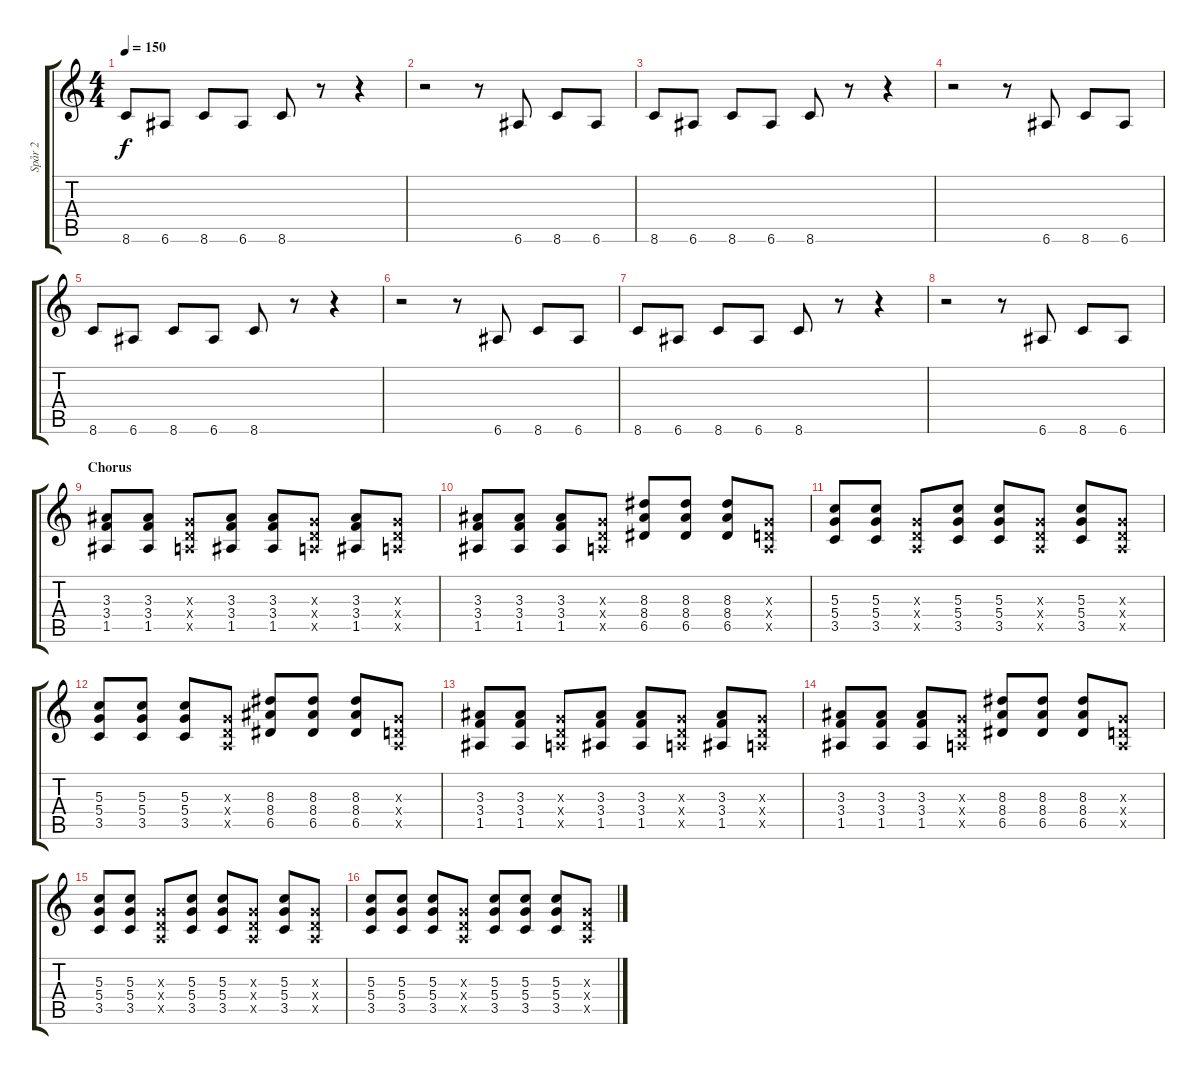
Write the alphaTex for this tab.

\track ("Spår 2" "Spår 2") {instrument distortionguitar}
\staff {score tabs}
\tuning (E4 B3 G3 D3 A2 E2) {hide}
\ts (4 4)
\tempo 150
\clef g2
\ks c
8.6.8{dy f} 6.6.8 8.6.8 6.6.8 8.6.8 r.8 r.4 |
r.2 r.8 6.6.8 8.6.8 6.6.8 |
8.6.8 6.6.8 8.6.8 6.6.8 8.6.8 r.8 r.4 |
r.2 r.8 6.6.8 8.6.8 6.6.8 |
8.6.8 6.6.8 8.6.8 6.6.8 8.6.8 r.8 r.4 |
r.2 r.8 6.6.8 8.6.8 6.6.8 |
8.6.8 6.6.8 8.6.8 6.6.8 8.6.8 r.8 r.4 |
r.2 r.8 6.6.8 8.6.8 6.6.8 |
\section ("" "Chorus")
(3.3 3.4 1.5).8 (3.3 3.4 1.5).8 (0.3{x} 0.4{x} 0.5{x}).8 (3.3 3.4 1.5).8 (3.3 3.4 1.5).8 (0.3{x} 0.4{x} 0.5{x}).8 (3.3 3.4 1.5).8 (0.3{x} 0.4{x} 0.5{x}).8 |
(3.3 3.4 1.5).8 (3.3 3.4 1.5).8 (3.3 3.4 1.5).8 (0.3{x} 0.4{x} 0.5{x}).8 (8.3 8.4 6.5).8 (8.3 8.4 6.5).8 (8.3 8.4 6.5).8 (0.3{x} 0.4{x} 0.5{x}).8 |
(5.3 5.4 3.5).8 (5.3 5.4 3.5).8 (0.3{x} 0.4{x} 0.5{x}).8 (5.3 5.4 3.5).8 (5.3 5.4 3.5).8 (0.3{x} 0.4{x} 0.5{x}).8 (5.3 5.4 3.5).8 (0.3{x} 0.4{x} 0.5{x}).8 |
(5.3 5.4 3.5).8 (5.3 5.4 3.5).8 (5.3 5.4 3.5).8 (0.3{x} 0.4{x} 0.5{x}).8 (8.3 8.4 6.5).8 (8.3 8.4 6.5).8 (8.3 8.4 6.5).8 (0.3{x} 0.4{x} 0.5{x}).8 |
(3.3 3.4 1.5).8 (3.3 3.4 1.5).8 (0.3{x} 0.4{x} 0.5{x}).8 (3.3 3.4 1.5).8 (3.3 3.4 1.5).8 (0.3{x} 0.4{x} 0.5{x}).8 (3.3 3.4 1.5).8 (0.3{x} 0.4{x} 0.5{x}).8 |
(3.3 3.4 1.5).8 (3.3 3.4 1.5).8 (3.3 3.4 1.5).8 (0.3{x} 0.4{x} 0.5{x}).8 (8.3 8.4 6.5).8 (8.3 8.4 6.5).8 (8.3 8.4 6.5).8 (0.3{x} 0.4{x} 0.5{x}).8 |
(5.3 5.4 3.5).8 (5.3 5.4 3.5).8 (0.3{x} 0.4{x} 0.5{x}).8 (5.3 5.4 3.5).8 (5.3 5.4 3.5).8 (0.3{x} 0.4{x} 0.5{x}).8 (5.3 5.4 3.5).8 (0.3{x} 0.4{x} 0.5{x}).8 |
(5.3 5.4 3.5).8 (5.3 5.4 3.5).8 (5.3 5.4 3.5).8 (0.3{x} 0.4{x} 0.5{x}).8 (5.3 5.4 3.5).8 (5.3 5.4 3.5).8 (5.3 5.4 3.5).8 (0.3{x} 0.4{x} 0.5{x}).8
